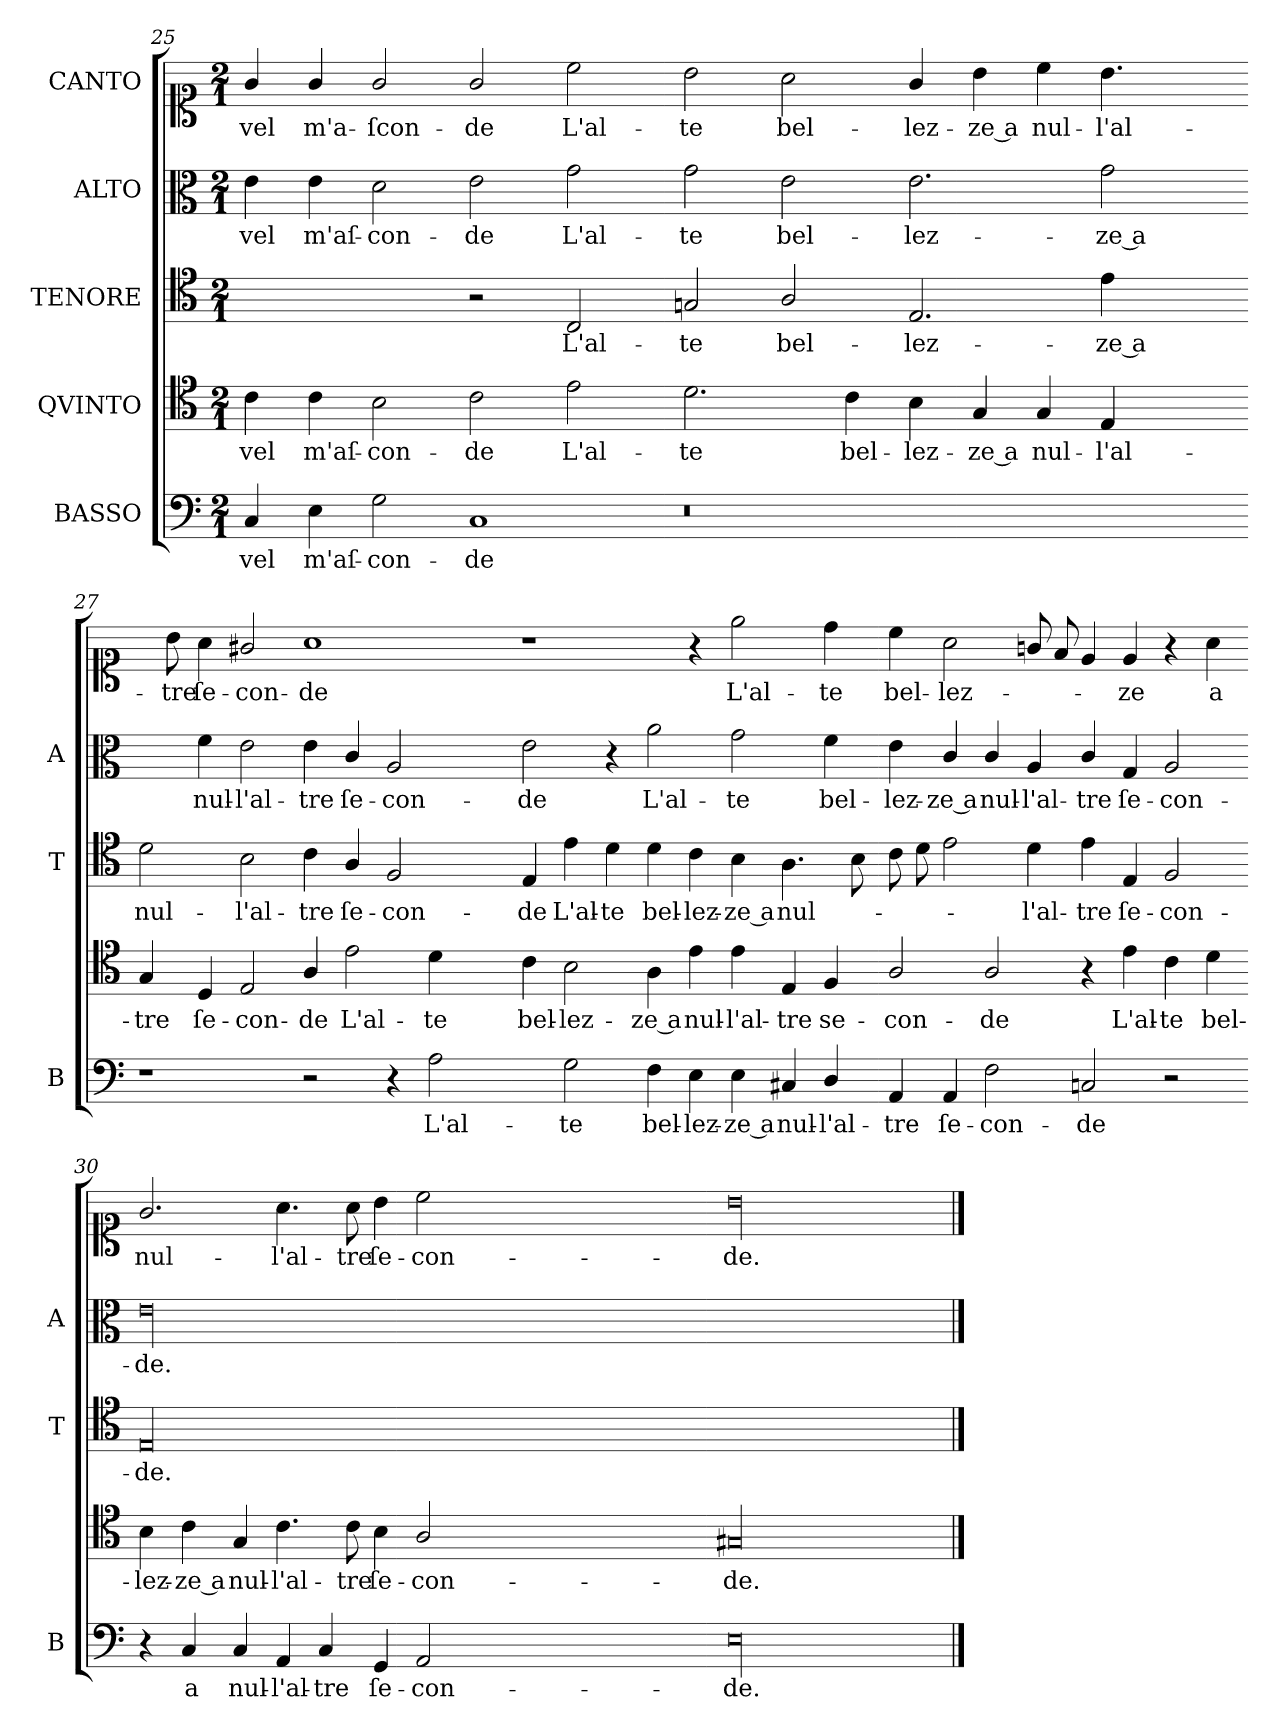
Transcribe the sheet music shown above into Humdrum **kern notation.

**kern	**text	**kern	**text	**kern	**text	**kern	**text	**kern	**text
*part5	*part5	*part4	*part4	*part3	*part3	*part2	*part2	*part1	*part1
*staff5	*staff5	*staff4	*staff4	*staff3	*staff3	*staff2	*staff2	*staff1	*staff1
*I"BASSO	*	*I"QVINTO	*	*I"TENORE	*	*I"ALTO	*	*I"CANTO	*
*I'B	*	*	*	*I'T	*	*I'A	*	*	*
*clefF4	*	*clefC4	*	*clefC4	*	*clefC3	*	*clefC1	*
*k[]	*	*k[]	*	*k[]	*	*k[]	*	*k[]	*
*a:	*	*a:	*	*a:	*	*a:	*	*a:	*
*M2/1	*	*M2/1	*	*M2/1	*	*M2/1	*	*M2/1	*
=25	=25	=25	=25	=25	=25	=25	=25	=25	=25
4C/	vel	4c\	vel	1ryy	.	4e\	vel	4g/	vel
4E\	m'aſ-	4c\	m'aſ-	.	.	4e\	m'aſ-	4g/	m'a-
2G\	-con-	2B\	-con-	.	.	2d\	-con-	2g/	-ſcon-
1C	-de	2c\	-de	2r	.	2e\	-de	2g/	-de
.	.	2e\	L'al-	2C/	L'al-	2g\	L'al-	2cc\	L'al-
=26-	=26-	=26-	=26-	=26-	=26-	=26-	=26-	=26-	=26-
0r	.	2.d\	-te	2Gn/	-te	2g\	-te	2b\	-te
.	.	.	.	2A/	bel-	2e\	bel-	2a\	bel-
.	.	4c\	bel-	.	.	.	.	.	.
.	.	4B\	-lez-	2.E/	-lez-	2.e\	-lez-	4g/	-lez-
.	.	4G/	-ze a	.	.	.	.	4b\	-ze a
.	.	4G/	nul-	.	.	.	.	4cc\	nul-
.	.	4E/	-l'al-	4e\	-ze a	2g\	-ze a	4.b\	-l'al-
4ryy	.	4ryy	.	4ryy	.	.	.	.	.
.	.	.	.	.	.	.	.	8ryy	.
=27-	=27-	=27-	=27-	=27-	=27-	=27-	=27-	=27-	=27-
1r	.	4G/	-tre	2d\	nul-	4ryy	.	8ryy	.
.	.	.	.	.	.	.	.	8b\	-tre
.	.	4D/	ſe-	.	.	4f\	nul-	4a\	ſe-
.	.	2E/	-con-	2B\	-l'al-	2e\	-l'al-	2g#X/	-con-
2r	.	4A/	-de	4c\	-tre	4e\	-tre	1a	-de
!	!	!	!LO:LY:i	!	!	!	!	!	!
.	.	2e\	L'al-	4A/	ſe-	4c/	ſe-	.	.
4r	.	.	.	2F/	-con-	2A/	-con-	.	.
!	!	!	!LO:LY:i	!	!	!	!	!	!
2A\	L'al-	4d\	-te	.	.	.	.	.	.
.	.	4ryy	.	4ryy	.	4ryy	.	4ryy	.
=28-	=28-	=28-	=28-	=28-	=28-	=28-	=28-	=28-	=28-
!	!	!	!LO:LY:i	!	!	!	!	!	!
4ryy	.	4c\	bel-	4E/	-de	2e\	-de	1r	.
!	!	!	!LO:LY:i	!	!	!	!	!	!
2G\	-te	2B\	-lez-	4e\	L'al-	.	.	.	.
.	.	.	.	4d\	-te	4r	.	.	.
!	!	!	!LO:LY:i	!	!	!	!	!	!
4F\	bel-	4A\	-ze a	4d\	bel-	2a\	L'al-	.	.
!	!	!	!LO:LY:i	!	!	!	!	!	!
4E\	-lez-	4e\	nul-	4c\	-lez-	.	.	4r	.
!	!	!	!LO:LY:i	!	!	!	!	!	!
4E\	-ze a	4e\	-l'al-	4B\	-ze a	2g\	-te	2ee\	L'al-
!	!	!	!LO:LY:i	!	!	!	!	!	!
4C#X/	nul-	4E/	-tre	4.A\	nul-	.	.	.	.
!	!	!	!LO:LY:i	!	!	!	!	!	!
4D/	-l'al-	4F/	se-	.	.	4f\	bel-	4dd\	-te
.	.	.	.	8B\	.	.	.	.	.
=29-	=29-	=29-	=29-	=29-	=29-	=29-	=29-	=29-	=29-
!	!	!	!LO:LY:i	!	!	!	!	!	!
4AA/	-tre	2A/	-con-	8c\	.	4e\	-lez-	4cc\	bel-
.	.	.	.	8d\	.	.	.	.	.
4AA/	ſe-	.	.	2e\	.	4c/	-ze a	2a\	-lez-
!	!	!	!LO:LY:i	!	!	!	!	!	!
2F\	-con-	2A/	-de	.	.	4c/	nul-	.	.
.	.	.	.	4d\	-l'al-	4A/	-l'al-	8gn/	.
.	.	.	.	.	.	.	.	8f/	.
2Cn/	-de	4r	.	4e\	-tre	4c/	-tre	4e/	.
.	.	4e\	L'al-	4E/	ſe-	4G/	ſe-	4e/	-ze
2r	.	4c\	-te	2F/	-con-	2A/	-con-	4r	.
.	.	4d\	bel-	.	.	.	.	4a\	a
=30-	=30-	=30-	=30-	=30-	=30-	=30-	=30-	=30-	=30-
!	!	!	!	!LO:N:vis=00	!	!LO:N:vis=00	!	!	!
4r	.	4B\	-lez-	00.E	-de.	00.e	-de.	2.g/	nul-
4C/	a	4c\	-ze a	.	.	.	.	.	.
4C/	nul-	4G/	nul-	.	.	.	.	.	.
4AA/	-l'al-	4.c\	-l'al-	.	.	.	.	4.a\	-l'al-
4C/	-tre	.	.	.	.	.	.	.	.
.	.	8c\	-tre	.	.	.	.	8a\	-tre
4GG/	ſe-	4B\	ſe-	.	.	.	.	4b\	ſe-
2AA/	-con-	2A/	-con-	.	.	.	.	2cc\	-con-
00ryy	.	00ryy	.	.	.	.	.	00ryy	.
=31-	=31-	=31-	=31-	=31-	=31-	=31-	=31-	=31-	=31-
00E	-de.	00G#X	-de.	00ryy	.	00ryy	.	00b	-de.
==	==	==	==	==	==	==	==	==	==
*-	*-	*-	*-	*-	*-	*-	*-	*-	*-
